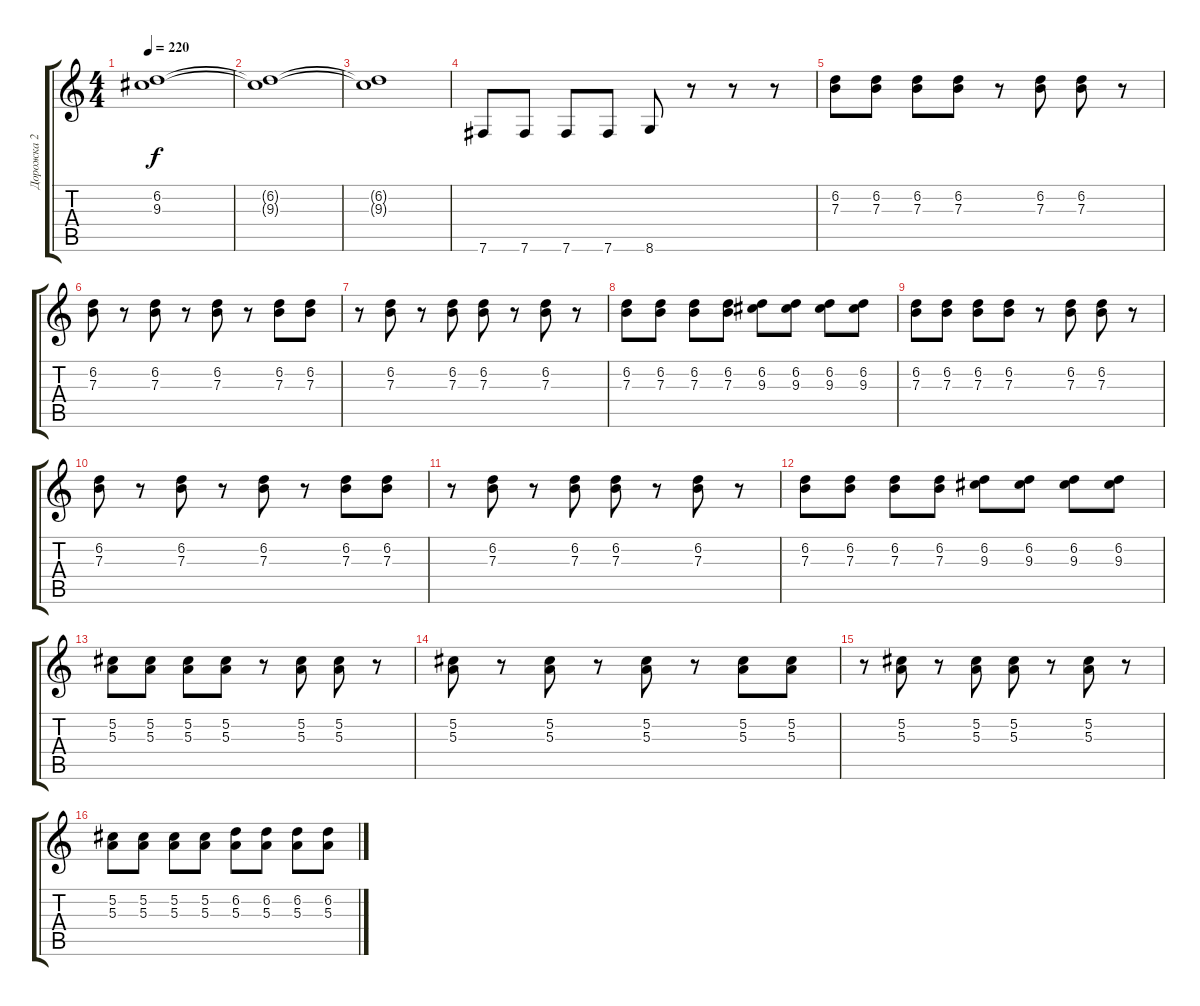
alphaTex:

\track ("Дорожка 2" "Дорожка 2") {instrument overdrivenguitar}
\staff {score tabs}
\tuning (Db4 Ab3 E3 B2 Gb2 B1) {hide}
\ts (4 4)
\tempo 220
\clef g2
\ks c
(6.2 9.3).1{dy f} |
(6.2{t} 9.3{t}).1 |
(6.2{t} 9.3{t}).1 |
7.6.8 7.6.8 7.6.8 7.6.8 8.6.8 r.8 r.8 r.8 |
(6.2 7.3).8 (6.2 7.3).8 (6.2 7.3).8 (6.2 7.3).8 r.8 (6.2 7.3).8 (6.2 7.3).8 r.8 |
(6.2 7.3).8 r.8 (6.2 7.3).8 r.8 (6.2 7.3).8 r.8 (6.2 7.3).8 (6.2 7.3).8 |
r.8 (6.2 7.3).8 r.8 (6.2 7.3).8 (6.2 7.3).8 r.8 (6.2 7.3).8 r.8 |
(6.2 7.3).8 (6.2 7.3).8 (6.2 7.3).8 (6.2 7.3).8 (6.2 9.3).8 (6.2 9.3).8 (6.2 9.3).8 (6.2 9.3).8 |
(6.2 7.3).8 (6.2 7.3).8 (6.2 7.3).8 (6.2 7.3).8 r.8 (6.2 7.3).8 (6.2 7.3).8 r.8 |
(6.2 7.3).8 r.8 (6.2 7.3).8 r.8 (6.2 7.3).8 r.8 (6.2 7.3).8 (6.2 7.3).8 |
r.8 (6.2 7.3).8 r.8 (6.2 7.3).8 (6.2 7.3).8 r.8 (6.2 7.3).8 r.8 |
(6.2 7.3).8 (6.2 7.3).8 (6.2 7.3).8 (6.2 7.3).8 (6.2 9.3).8 (6.2 9.3).8 (6.2 9.3).8 (6.2 9.3).8 |
(5.2 5.3).8 (5.2 5.3).8 (5.2 5.3).8 (5.2 5.3).8 r.8 (5.2 5.3).8 (5.2 5.3).8 r.8 |
(5.2 5.3).8 r.8 (5.2 5.3).8 r.8 (5.2 5.3).8 r.8 (5.2 5.3).8 (5.2 5.3).8 |
r.8 (5.2 5.3).8 r.8 (5.2 5.3).8 (5.2 5.3).8 r.8 (5.2 5.3).8 r.8 |
(5.2 5.3).8 (5.2 5.3).8 (5.2 5.3).8 (5.2 5.3).8 (6.2 5.3).8 (6.2 5.3).8 (6.2 5.3).8 (6.2 5.3).8
